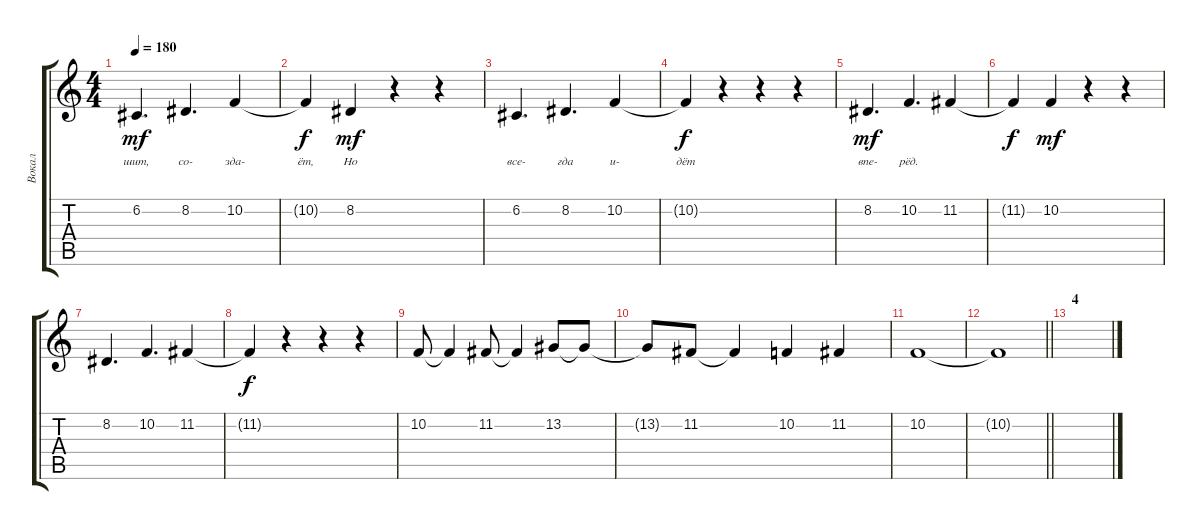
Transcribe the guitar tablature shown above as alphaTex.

\track ("Вокал" "Вокал") {instrument pad7halo}
\staff {score tabs}
\tuning (C4 G3 Eb3 Bb2 F2 C2) {hide}
\ts (4 4)
\tempo 180
\clef g2
\ks c
6.2.4{d lyrics (0 "") lyrics (1 "шит,") lyrics (2 "") lyrics (3 "") lyrics (4 "") dy mf} 8.2.4{d lyrics (0 "") lyrics (1 "со-") lyrics (2 "") lyrics (3 "") lyrics (4 "")} 10.2.4{lyrics (0 "") lyrics (1 "зда-") lyrics (2 "") lyrics (3 "") lyrics (4 "")} |
10.2{t}.4{lyrics (0 "") lyrics (1 "ёт,") lyrics (2 "") lyrics (3 "") lyrics (4 "") dy f} 8.2.4{lyrics (0 "") lyrics (1 "Но") lyrics (2 "") lyrics (3 "") lyrics (4 "") dy mf} r.4 r.4 |
6.2.4{d lyrics (0 "") lyrics (1 "все-") lyrics (2 "") lyrics (3 "") lyrics (4 "")} 8.2.4{d lyrics (0 "") lyrics (1 "гда") lyrics (2 "") lyrics (3 "") lyrics (4 "")} 10.2.4{lyrics (0 "") lyrics (1 "и-") lyrics (2 "") lyrics (3 "") lyrics (4 "")} |
10.2{t}.4{lyrics (0 "") lyrics (1 "дёт") lyrics (2 "") lyrics (3 "") lyrics (4 "") dy f} r.4 r.4 r.4 |
8.2.4{d lyrics (0 "") lyrics (1 "впе-") lyrics (2 "") lyrics (3 "") lyrics (4 "") dy mf} 10.2.4{d lyrics (0 "") lyrics (1 "рёд.") lyrics (2 "") lyrics (3 "") lyrics (4 "")} 11.2.4 |
11.2{t}.4{dy f} 10.2.4{dy mf} r.4 r.4 |
8.2.4{d} 10.2.4{d} 11.2.4 |
11.2{t}.4{dy f} r.4 r.4 r.4 |
10.2.8 10.2{t}.4 11.2.8 11.2{t}.4 13.2.8 13.2{t}.8 |
13.2{t}.8 11.2.8 11.2{t}.4 10.2.4 11.2.4 |
10.2.1 |
\barLineRight lightlight
10.2{t}.1 |
\section ("" "4")
